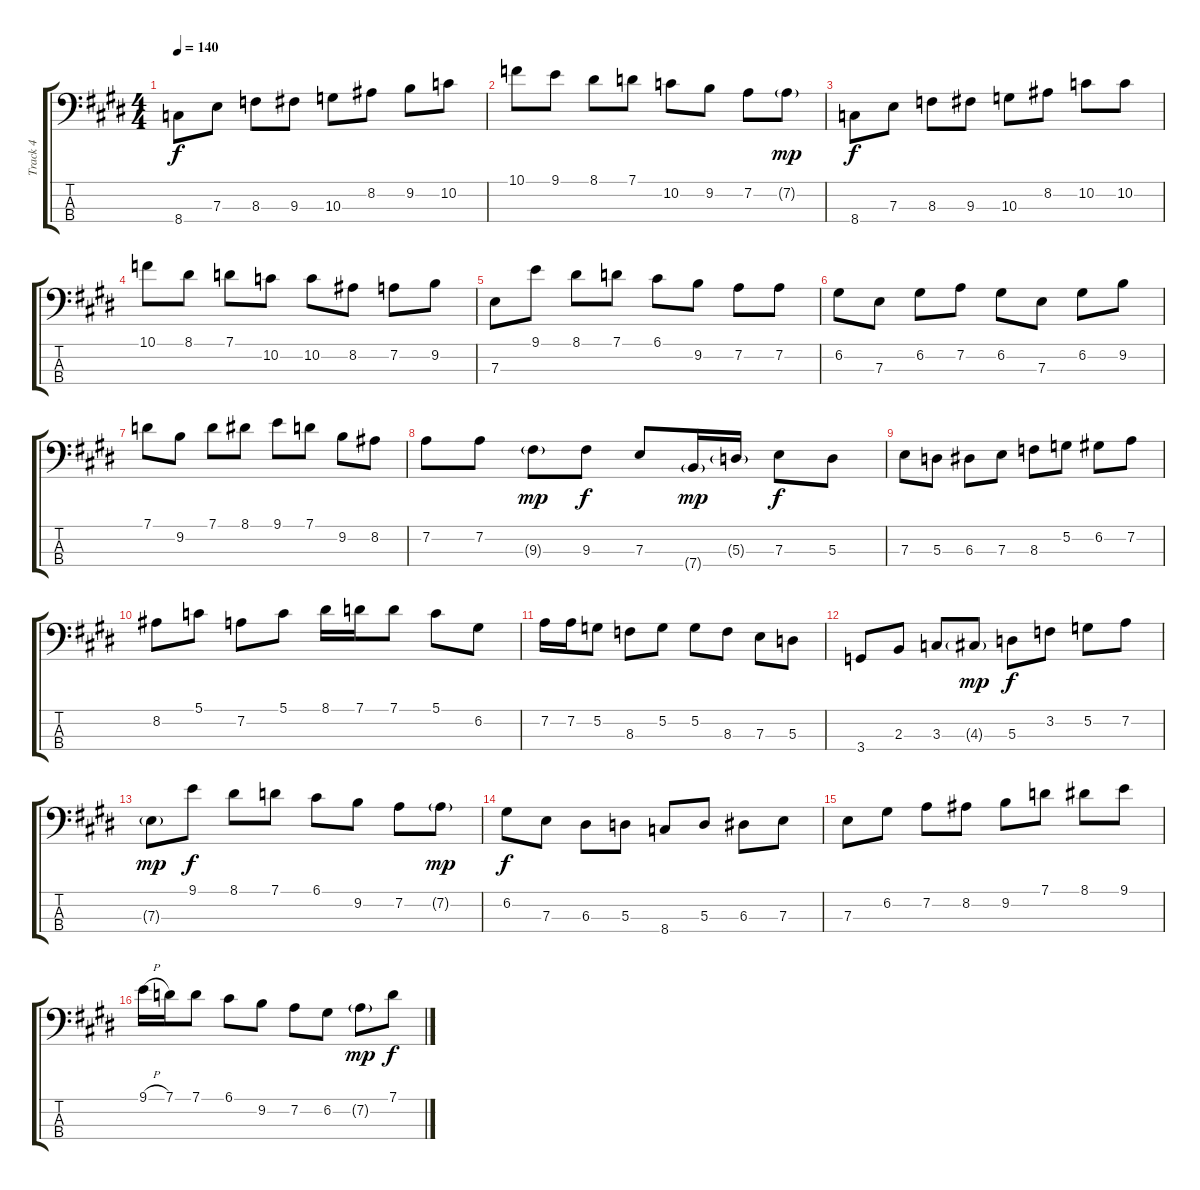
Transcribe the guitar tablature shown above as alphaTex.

\track ("Track 4" "Track 4") {instrument electricbassfinger}
\staff {score tabs}
\tuning (G2 D2 A1 E1) {hide}
\ts (4 4)
\tempo 140
\clef f4
\ks e
8.4.8{dy f} 7.3.8 8.3.8 9.3.8 10.3.8 8.2.8 9.2.8 10.2.8 |
10.1.8 9.1.8 8.1.8 7.1.8 10.2.8 9.2.8 7.2.8 7.2{g}.8{dy mp} |
8.4.8{dy f} 7.3.8 8.3.8 9.3.8 10.3.8 8.2.8 10.2.8 10.2.8 |
10.1.8 8.1.8 7.1.8 10.2.8 10.2.8 8.2.8 7.2.8 9.2.8 |
7.3.8 9.1.8 8.1.8 7.1.8 6.1.8 9.2.8 7.2.8 7.2.8 |
6.2.8 7.3.8 6.2.8 7.2.8 6.2.8 7.3.8 6.2.8 9.2.8 |
7.1.8 9.2.8 7.1.8 8.1.8 9.1.8 7.1.8 9.2.8 8.2.8 |
7.2.8 7.2.8 9.3{g}.8{dy mp} 9.3.8{dy f} 7.3.8 7.4{g}.16{dy mp} 5.3{g}.16 7.3.8{dy f} 5.3.8 |
7.3.8 5.3.8 6.3.8 7.3.8 8.3.8 5.2.8 6.2.8 7.2.8 |
8.2.8 5.1.8 7.2.8 5.1.8 8.1.16 7.1.16 7.1.8 5.1.8 6.2.8 |
7.2.16 7.2.16 5.2.8 8.3.8 5.2.8 5.2.8 8.3.8 7.3.8 5.3.8 |
3.4.8 2.3.8 3.3.8 4.3{g}.8{dy mp} 5.3.8{dy f} 3.2.8 5.2.8 7.2.8 |
7.3{g}.8{dy mp} 9.1.8{dy f} 8.1.8 7.1.8 6.1.8 9.2.8 7.2.8 7.2{g}.8{dy mp} |
6.2.8{dy f} 7.3.8 6.3.8 5.3.8 8.4.8 5.3.8 6.3.8 7.3.8 |
7.3.8 6.2.8 7.2.8 8.2.8 9.2.8 7.1.8 8.1.8 9.1.8 |
9.1{h}.16 7.1.16 7.1.8 6.1.8 9.2.8 7.2.8 6.2.8 7.2{g}.8{dy mp} 7.1.8{dy f}
